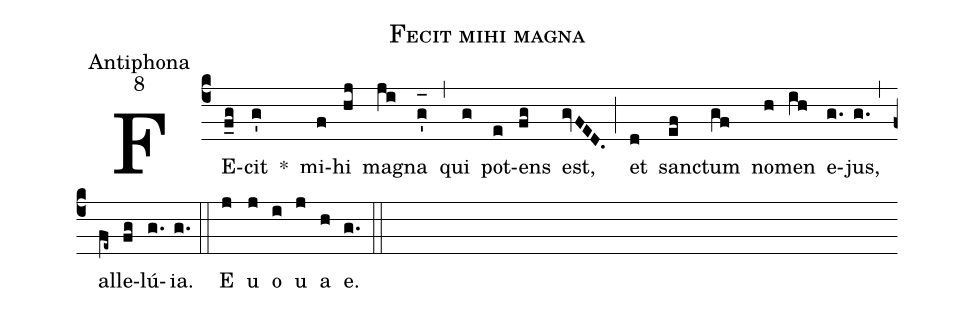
name:Fecit mihi magna;
office-part:Antiphona;
mode:8;
%%
(c4) FE(f_g)cit(g') *() mi(f)hi(hj) ma(ji)gna(g'_[oh:h]) (,) qui(g) pot(e)ens(fg) est,(gvFED.) (;) et(d) san(ef)ctum(gf) no(h)men(ih) e(g.)jus,(g.) (,) al(fe~)le(fg)lú(g.){ia}.(g.) (::) <eu>E(j) u(j) o(i) u(j) a(h) e.</eu>(g.) (::)
